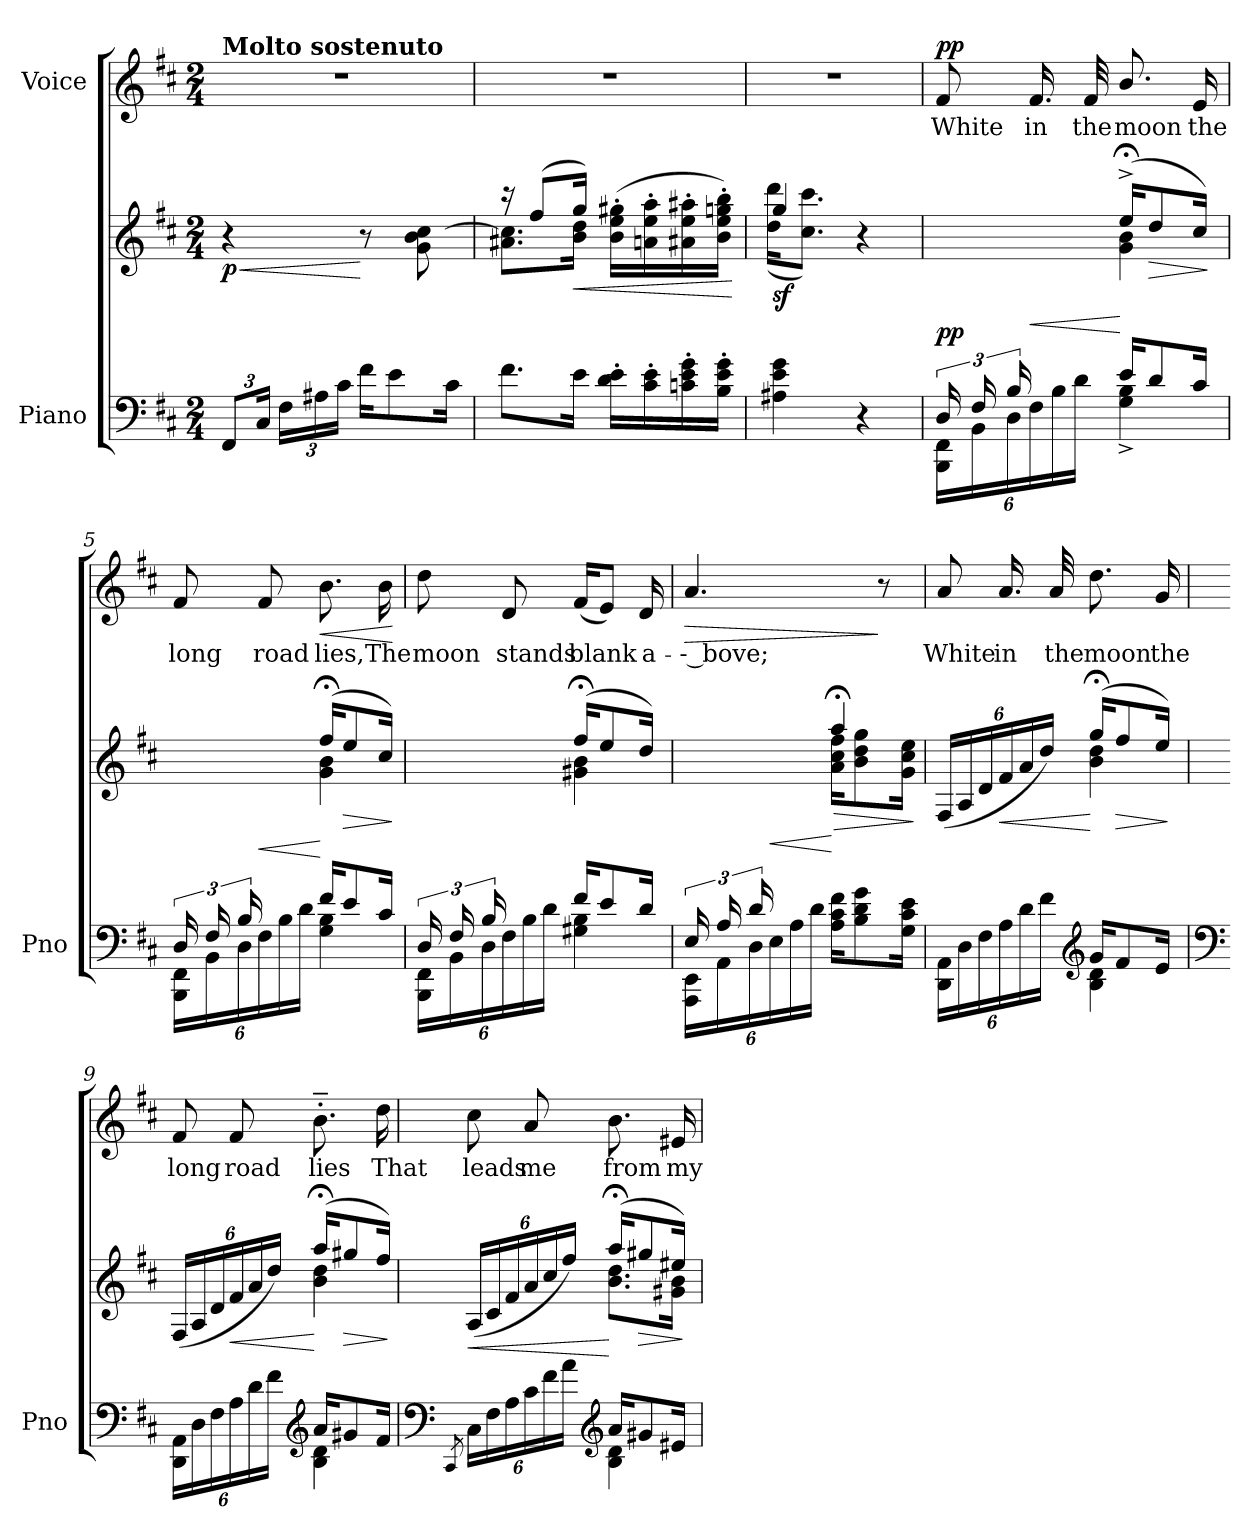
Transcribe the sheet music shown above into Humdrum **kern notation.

**kern	**kern	**dynam	**kern	**text	**dynam
*part2	*part2	*part2	*part1	*part1	*part1
*staff3	*staff2	*staff2/3	*staff1	*staff1	*staff1
*I"Piano	*	*	*I"Voice	*	*
*I'Pno	*	*	*	*	*
*clefF4	*clefG2	*	*clefG2	*	*
*k[f#c#]	*k[f#c#]	*	*k[f#c#]	*	*
*M2/4	*M2/4	*	*M2/4	*	*
=1	=1	=1	=1	=1	=1
!	!	!	!LO:TX:a:B:t=Molto sostenuto	!	!
!	!	!LO:HP:b	!	!	!
!	!	!LO:DY:n=1:b	!	!	!
12FF#/L	4r	< p	2r	.	.
24C#/Jk	.	.	.	.	.
24F#\LL	.	.	.	.	.
24A#X\	.	.	.	.	.
24c#\JJ	.	.	.	.	.
16f#\KL	8r	[	.	.	.
8e\	.	.	.	.	.
.	8g\ 8b\ [>8cc#\	.	.	.	.
16c#\Jk	.	.	.	.	.
=2	=2	=2	=2	=2	=2
*	*^	*	*	*	*
8.f#\L	16r	8.a#X\ 8.cc#\]L	.	2r	.	.
.	(8ff#/L	.	.	.	.	.
!	!	!	!LO:HP:b	!	!	!
16e\Jk	16gg/Jk)	16b\ 16dd\Jk	<	.	.	.
16d\' 16e\'LL	(16b\' 16ee\' 16gg#X\'LL	4ryy	.	.	.	.
16c#\' 16e\'	16an\' 16ee\' 16aa\'	.	.	.	.	.
16cn\' 16e\' 16g\'	16a#X\' 16ee\' 16aa#X\'	.	.	.	.	.
16B\' 16e\' 16g\'JJ	16b\' 16ee\' 16ggn\' 16bb\'JJ)	.	.	.	.	.
*	*v	*v	*	*	*	*
.	.	[	.	.	.
=3	=3	=3	=3	=3	=3
*	*^	*	*	*	*
!	!	!	!LO:DY:b	!	!	!
4A#X\ 4e\ 4g\	4gg/	(>16dd\ 16ddd\KL	sf	2r	.	.
.	.	8.cc#\ 8.ccc#\J)	.	.	.	.
4r	4r	4ryy	.	.	.	.
!!LO:LB:g=z
=4	=4	=4	=4	=4	=4	=4
*^	*	*	*	*	*	*
*	*^	*	*	*	*	*	*
!	!	!	!	!	!LO:DY:b	!	!LO:LY:b	!LO:DY:a
(24D/LL	24BBB\ 24FF#\LL	4ryy	8ryy	4ryy	pp	8f#/	White	pp
24F#/	24BB\	.	.	.	.	.	.	.
24B/	24D\	.	.	.	.	.	.	.
!	!	!	!	!	!LO:HP:b	!	!LO:LY:b	!
4.ryy	24F#\	.	24d\	.	<	16.f#/	in	.
.	24B\	.	24f#\	.	.	.	.	.
.	24d\JJ	.	24b\JJ)	.	.	.	.	.
!	!	!	!	!	!	!	!LO:LY:b	!
.	.	.	.	.	.	32f#/	the	.
!	!	!	!	!	!	!	!LO:LY:b	!
.	16e^/KL	4G\ 4B\	(16ee;<^/KL	4g\ 4b\	[	8.b/	moon	.
!	!	!	!	!	!LO:HP:b	!	!	!
.	8d/	.	8dd/	.	>	.	.	.
!	!	!	!	!	!	!	!LO:LY:b	!
.	16c#/Jk	.	16cc#/Jk)	.	.	16e/	the	.
*v	*v	*v	*	*	*	*	*	*
*	*v	*v	*	*	*	*
.	.	]	.	.	.
=5	=5	=5	=5	=5	=5
*^	*^	*	*	*	*
*	*^	*	*	*	*	*	*
!	!	!	!	!	!	!	!LO:LY:b	!
(24D/LL	24BBB\ 24FF#\LL	4ryy	8ryy	4ryy	.	8f#/	long	.
24F#/	24BB\	.	.	.	.	.	.	.
24B/	24D\	.	.	.	.	.	.	.
!	!	!	!	!	!LO:HP:b	!	!LO:LY:b	!
4.ryy	24F#\	.	24d\	.	<	8f#/	road	.
.	24B\	.	24f#\	.	.	.	.	.
.	24d\JJ	.	24b\JJ)	.	.	.	.	.
!	!	!	!	!	!	!	!LO:LY:b	!LO:HP:b
.	16f#/KL	4G\ 4B\	(16ff#;</KL	4g\ 4b\	[	8.b\	lies,	<
!	!	!	!	!	!LO:HP:b	!	!	!
.	8e/	.	8ee/	.	>	.	.	.
!	!	!	!	!	!	!	!LO:LY:b	!
.	16c#/Jk	.	16cc#/Jk)	.	.	16b\	The	.
*v	*v	*v	*	*	*	*	*	*
*	*v	*v	*	*	*	*
.	.	]	.	.	[
=6	=6	=6	=6	=6	=6
*^	*^	*	*	*	*
*	*^	*	*	*	*	*	*
!	!	!	!	!	!	!	!LO:LY:b	!
(24D/LL	24BBB\ 24FF#\LL	4ryy	8ryy	4ryy	.	8dd\	moon	.
24F#/	24BB\	.	.	.	.	.	.	.
24B/	24D\	.	.	.	.	.	.	.
!	!	!	!	!	!	!	!LO:LY:b	!
4.ryy	24F#\	.	24d\	.	.	8d/	stands	.
.	24B\	.	24f#\	.	.	.	.	.
.	24d\JJ	.	24b\JJ)	.	.	.	.	.
!	!	!	!	!	!	!	!LO:LY:b	!
.	16f#/KL	4G#X\ 4B\	(16ff#;</KL	4g#X\ 4b\	.	(16f#/KL	blank	.
.	8e/	.	8ee/	.	.	8e/J)	.	.
!	!	!	!	!	!	!	!LO:LY:b	!
.	16d/Jk	.	16dd/Jk)	.	.	16d/	a-	.
*	*v	*v	*	*	*	*	*	*
!!LO:LB:g=z
=7	=7	=7	=7	=7	=7	=7	=7
!	!	!	!	!	!	!LO:LY:b	!LO:HP:b
(24E/LL	24AAA\ 24EE\LL	8ryy	4ryy	.	4.a/	-- bove;	>
24A/	24AA\	.	.	.	.	.	.
24d/	24D\	.	.	.	.	.	.
!	!	!	!	!LO:HP:b	!	!	!
4.ryy	24E\	24e\	.	<	.	.	.
.	24A\	24a\	.	.	.	.	.
.	24d\JJ	24dd\JJ)	.	.	.	.	.
!	!	!	!	!LO:HP:n=1:b	!	!	!
.	16A\ 16c#\ 16f#\KL	4aa;</	16a\ 16cc#\ 16ff#\KL	[ >	.	.	.
.	8B\ 8d\ 8g\	.	8b\ 8dd\ 8gg\	.	.	.	.
.	.	.	.	.	8r	.	]
.	16G\ 16c#\ 16e\Jk	.	16g\ 16cc#\ 16ee\Jk	.	.	.	.
*v	*v	*	*	*	*	*	*
*	*v	*v	*	*	*	*
.	.	]	.	.	.
=8	=8	=8	=8	=8	=8
*^	*^	*	*	*	*
!	!	!	!	!	!	!LO:LY:b	!
24DD\ 24AA\LL	4ryy	(24F#/LL	4ryy	.	8a/	White	.
24D\	.	24A/	.	.	.	.	.
24F#\	.	24d/	.	.	.	.	.
!	!	!	!	!LO:HP:b	!	!LO:LY:b	!
24A\	.	24f#/	.	<	16.a/	in	.
24d\	.	24a/	.	.	.	.	.
24f#\JJ	.	24dd/JJ)	.	.	.	.	.
!	!	!	!	!	!	!LO:LY:b	!
.	.	.	.	.	32a/	the	.
*clefG2	*	*	*	*	*	*	*
!	!	!	!	!	!	!LO:LY:b	!
16g/KL	4B\ 4d\	(16gg;</KL	4b\ 4dd\	[	8.dd\	moon	.
!	!	!	!	!LO:HP:b	!	!	!
8f#/	.	8ff#/	.	>	.	.	.
!	!	!	!	!	!	!LO:LY:b	!
16e/Jk	.	16ee/Jk)	.	.	16g/	the	.
*v	*v	*	*	*	*	*	*
*	*v	*v	*	*	*	*
.	.	]	.	.	.
=9	=9	=9	=9	=9	=9
*clefF4	*	*	*	*	*
*^	*^	*	*	*	*
!	!	!	!	!	!	!LO:LY:b	!
24DD\ 24AA\LL	4ryy	(24F#/LL	4ryy	.	8f#/	long	.
24D\	.	24A/	.	.	.	.	.
24F#\	.	24d/	.	.	.	.	.
!	!	!	!	!LO:HP:b	!	!LO:LY:b	!
24A\	.	24f#/	.	<	8f#/	road	.
24d\	.	24a/	.	.	.	.	.
24f#\JJ	.	24dd/JJ)	.	.	.	.	.
*clefG2	*	*	*	*	*	*	*
!	!	!	!	!	!	!LO:LY:b	!
16a/KL	4B\ 4d\	(16aa;</KL	4b\ 4dd\	[	8.b'~\	lies	.
!	!	!	!	!LO:HP:b	!	!	!
8g#X/	.	8gg#X/	.	>	.	.	.
!	!	!	!	!	!	!LO:LY:b	!
16f#/Jk	.	16ff#/Jk)	.	.	16dd\	That	.
*v	*v	*	*	*	*	*	*
*	*v	*v	*	*	*	*
.	.	]	.	.	.
!!LO:PB:g=z
=10	=10	=10	=10	=10	=10
*clefF4	*	*	*	*	*
8qCC#/	.	.	.	.	.
*^	*	*	*	*	*
!	!	!	!LO:HP:b	!	!LO:LY:b	!
*	*	*^	*	*	*	*
24C#\LL	4ryy	(24A/LL	4ryy	<	8cc#\	leads	.
24F#\	.	24c#/	.	.	.	.	.
24A\	.	24f#/	.	.	.	.	.
!	!	!	!	!	!	!LO:LY:b	!
24c#\	.	24a/	.	.	8a/	me	.
24f#\	.	24cc#/	.	.	.	.	.
24a\JJ	.	24ff#/JJ)	.	.	.	.	.
*clefG2	*	*	*	*	*	*	*
!	!	!	!	!	!	!LO:LY:b	!
16a/KL	4B\ 4d\	(16aa;</KL	8.b\ 8.dd\L	[	8.b\	from	.
!	!	!	!	!LO:HP:b	!	!	!
8g#X/	.	8gg#X/	.	>	.	.	.
!	!	!	!	!	!	!LO:LY:b	!
16e#X/Jk	.	16ee#X/Jk)	16g#X\ 16b\Jk	.	16e#X/	my	.
*v	*v	*	*	*	*	*	*
*	*v	*v	*	*	*	*
.	.	]	.	.	.
=	=	=	=	=	=
*-	*-	*-	*-	*-	*-
